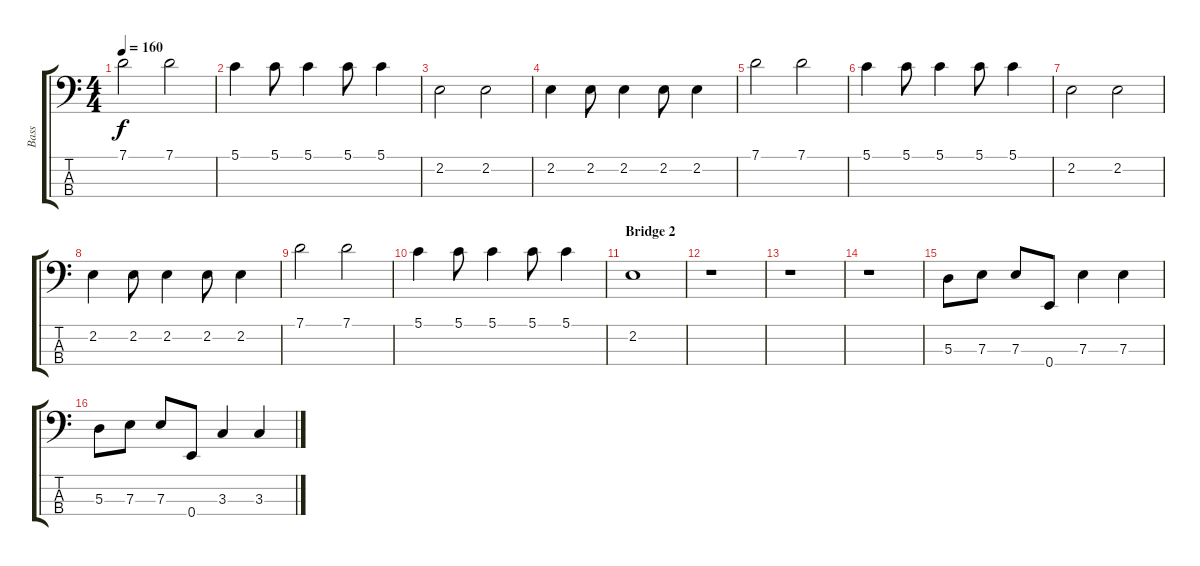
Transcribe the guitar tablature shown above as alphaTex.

\track ("Bass" "Bass") {instrument electricbasspick}
\staff {score tabs}
\tuning (G2 D2 A1 E1) {hide}
\ts (4 4)
\tempo 160
\clef f4
\ks c
7.1.2{dy f} 7.1.2 |
5.1.4 5.1.8 5.1.4 5.1.8 5.1.4 |
2.2.2 2.2.2 |
2.2.4 2.2.8 2.2.4 2.2.8 2.2.4 |
7.1.2 7.1.2 |
5.1.4 5.1.8 5.1.4 5.1.8 5.1.4 |
2.2.2 2.2.2 |
2.2.4 2.2.8 2.2.4 2.2.8 2.2.4 |
7.1.2 7.1.2 |
5.1.4 5.1.8 5.1.4 5.1.8 5.1.4 |
\section ("" "Bridge 2")
2.2.1 |
r.1 |
r.1 |
r.1 |
5.3.8 7.3.8 7.3.8 0.4.8 7.3.4 7.3.4 |
5.3.8 7.3.8 7.3.8 0.4.8 3.3.4 3.3.4
